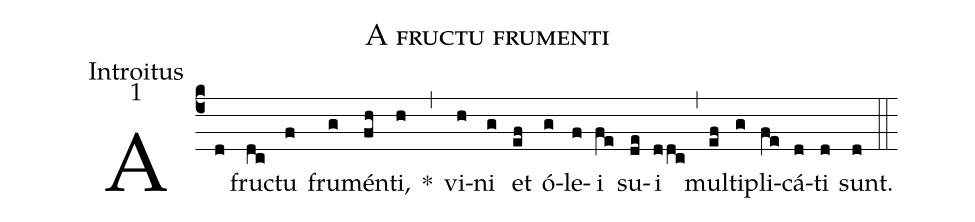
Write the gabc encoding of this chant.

name:A fructu frumenti;
office-part:Introitus;
mode:1;
%%
(c4) A(d) fruc(dc)tu(f) fru(g)mén(fh)ti,(h) *(,) vi(h)ni(g) et(ef) ó(g)le(f)i(fe) su(de)i(ddc) (,) mul(ef)ti(g)pli(fe)cá(d)ti(d) sunt.(d) (::)
